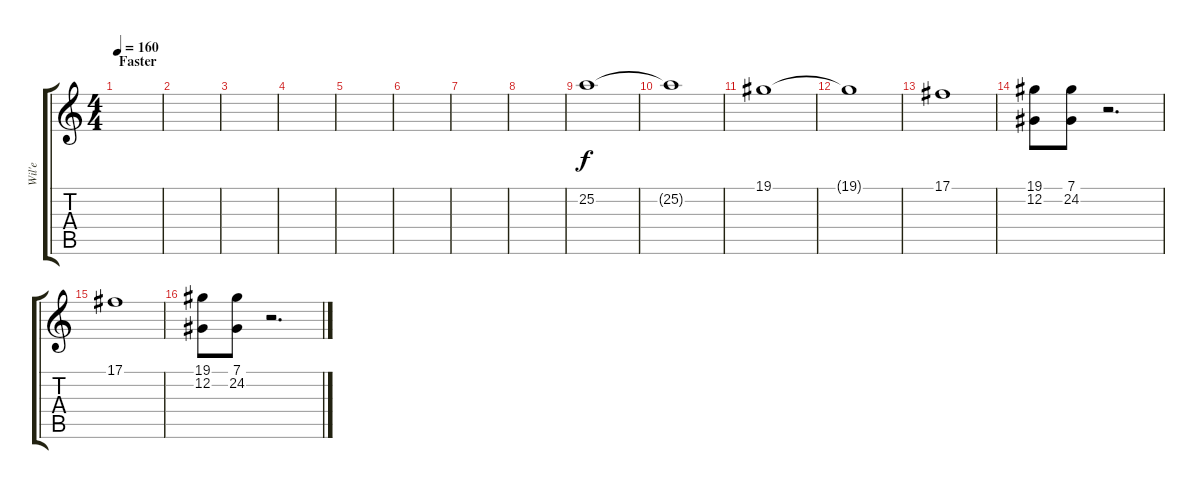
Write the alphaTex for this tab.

\track ("Wil'e" "Wil'e") {instrument stringensemble1}
\staff {score tabs}
\tuning (Db4 Ab3 E3 B2 Gb2 B1) {hide}
\ts (4 4)
\section ("" "Faster")
\tempo 160
\clef g2
\ks c
|
|
|
|
|
|
|
|
25.2.1 |
25.2{t}.1 |
19.1.1 |
19.1{t}.1 |
17.1.1 |
(19.1 12.2).8 (7.1 24.2).8 r.2{d} |
17.1.1 |
(19.1 12.2).8 (7.1 24.2).8 r.2{d}
